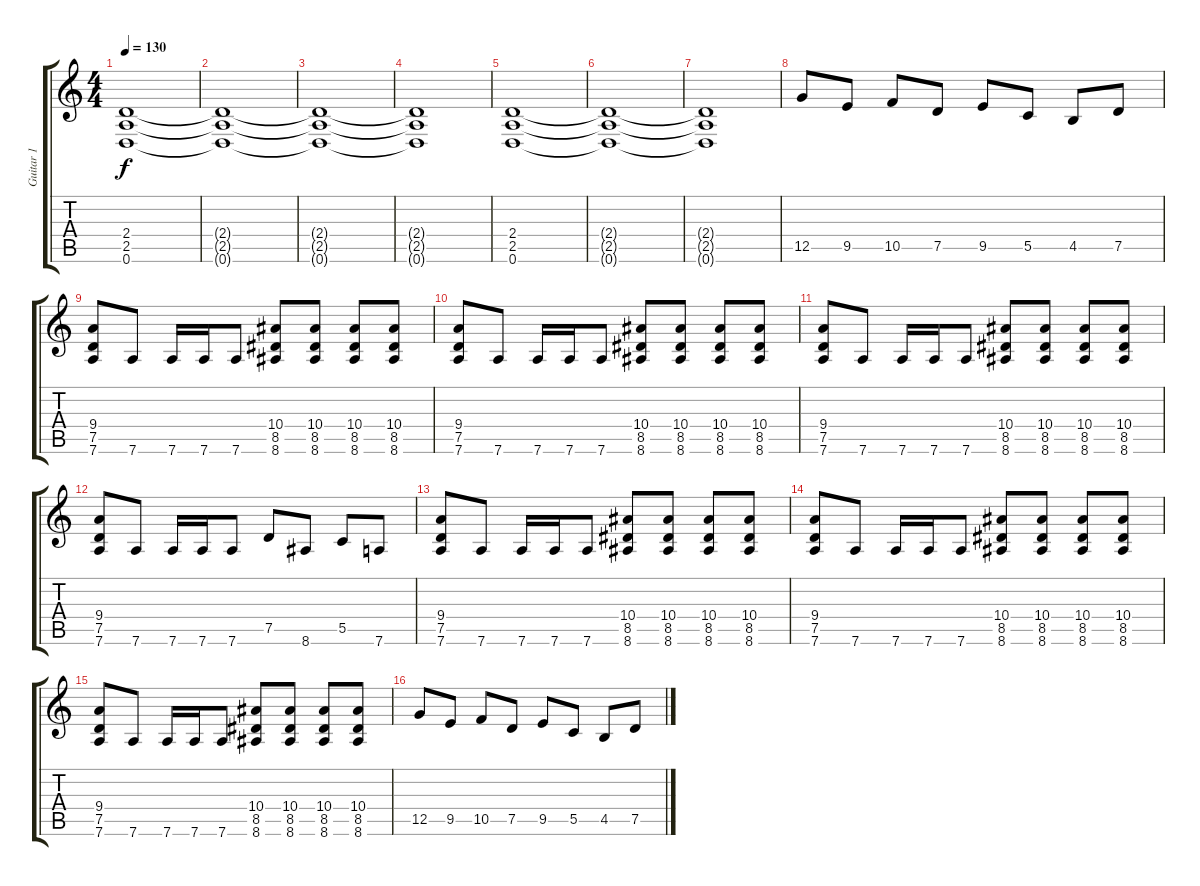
\track ("Guitar 1" "Guitar 1") {instrument distortionguitar}
\staff {score tabs}
\tuning (D4 A3 F3 C3 G2 D2) {hide}
\ts (4 4)
\tempo 130
\clef g2
\ks c
(2.4{t} 2.5{t} 0.6{t}).1{dy f} |
(2.4{t} 2.5{t} 0.6{t}).1 |
(2.4{t} 2.5{t} 0.6{t}).1 |
(2.4{t} 2.5{t} 0.6{t}).1 |
(2.4 2.5 0.6).1 |
(2.4{t} 2.5{t} 0.6{t}).1 |
(2.4{t} 2.5{t} 0.6{t}).1 |
12.5.8 9.5.8 10.5.8 7.5.8 9.5.8 5.5.8 4.5.8 7.5.8 |
(9.4 7.5 7.6).8 7.6.8 7.6.16 7.6.16 7.6.8 (10.4 8.5 8.6).8 (10.4 8.5 8.6).8 (10.4 8.5 8.6).8 (10.4 8.5 8.6).8 |
(9.4 7.5 7.6).8 7.6.8 7.6.16 7.6.16 7.6.8 (10.4 8.5 8.6).8 (10.4 8.5 8.6).8 (10.4 8.5 8.6).8 (10.4 8.5 8.6).8 |
(9.4 7.5 7.6).8 7.6.8 7.6.16 7.6.16 7.6.8 (10.4 8.5 8.6).8 (10.4 8.5 8.6).8 (10.4 8.5 8.6).8 (10.4 8.5 8.6).8 |
(9.4 7.5 7.6).8 7.6.8 7.6.16 7.6.16 7.6.8 7.5.8 8.6.8 5.5.8 7.6.8 |
(9.4 7.5 7.6).8 7.6.8 7.6.16 7.6.16 7.6.8 (10.4 8.5 8.6).8 (10.4 8.5 8.6).8 (10.4 8.5 8.6).8 (10.4 8.5 8.6).8 |
(9.4 7.5 7.6).8 7.6.8 7.6.16 7.6.16 7.6.8 (10.4 8.5 8.6).8 (10.4 8.5 8.6).8 (10.4 8.5 8.6).8 (10.4 8.5 8.6).8 |
(9.4 7.5 7.6).8 7.6.8 7.6.16 7.6.16 7.6.8 (10.4 8.5 8.6).8 (10.4 8.5 8.6).8 (10.4 8.5 8.6).8 (10.4 8.5 8.6).8 |
12.5.8 9.5.8 10.5.8 7.5.8 9.5.8 5.5.8 4.5.8 7.5.8
